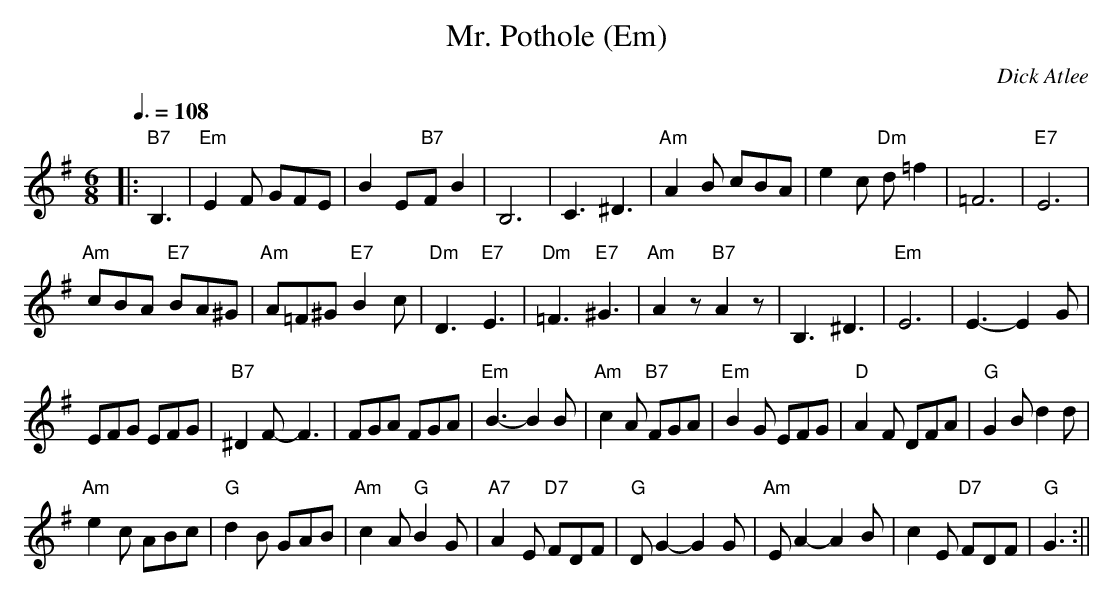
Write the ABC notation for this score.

X:1
T:Mr. Pothole (Em)
M:6/8
L:1/8
Q:3/8=108
C:Dick Atlee
K:Em
|: "B7" B,3 | "Em" E2 F GFE | B2 E-"B7"F B2 | B,6 | C3 ^D3 |
"Am" A2 B cBA | e2 c "Dm" d =f2 | =F6 | "E7" E6 | !
"Am" cBA "E7" BA^G | "Am" A=F^G "E7" B2 c |
"Dm" D3 "E7" E3 | "Dm" =F3 "E7" ^G3 | "Am" A2 z "B7" A2 z |
B,3 ^D3 | "Em" E6 | E3-E2 G | !
EFG EFG | "B7" ^D2 F-F3 | FGA FGA | "Em" B3-B2 B |
"Am" c2 A "B7" FGA | "Em" B2 G EFG | "D" A2 F DFA | "G" G2 B d2 d | !
"Am" e2 c ABc | "G" d2 B GAB | "Am" c2 A "G" B2 G |
"A7" A2 E "D7" FDF | "G" D G2-G2 G | "Am" E A2-A2 B |
c2 E "D7" FDF | "G" G3 :||
